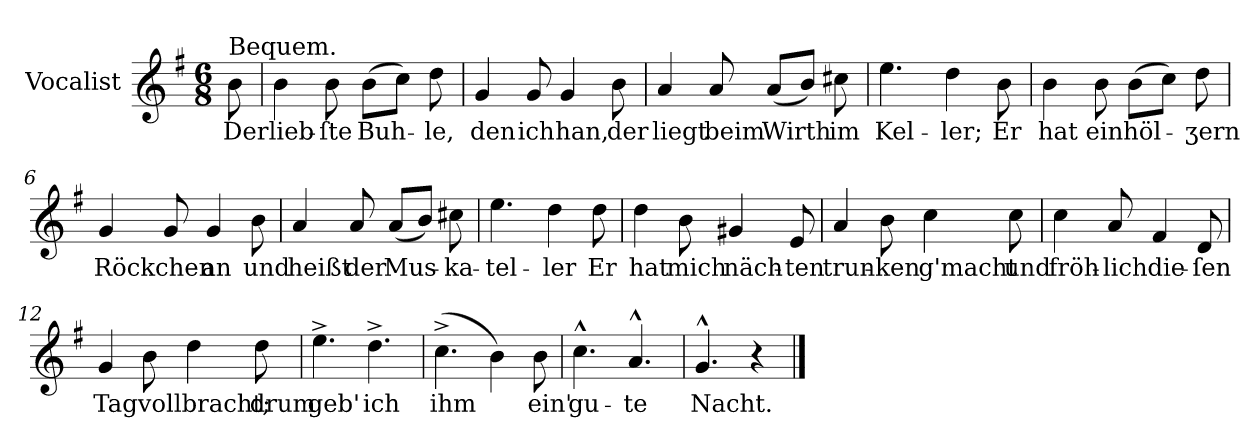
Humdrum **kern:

**kern	**text
*part1	*part1
*staff1	*staff1
*I"Vocalist	*
*k[f#]	*
*G:	*
*M6/8	*
=	=
!LO:TX:a:t=Bequem.	!
8b	Der
=1	=1
4b	lieb-
8b	-ſte
(8bL	Buh-
8ccJ)	.
8dd	-le,
=2	=2
4g	den
8g	ich
4g	han,
8b	der
=3	=3
4a	liegt
8a	beim
(8aL	Wirth
8bJ)	.
8cc#X	im
=4	=4
4.ee	Kel-
4dd	-ler;
8b	Er
=5	=5
4b	hat
8b	ein
(8bL	höl-
8ccJ)	.
8dd	-ʒern
=6	=6
4g	Röckchen
8g	.
4g	an
8b	und
=7	=7
4a	heißt
8a	der
(8aL	Mus-
8bJ)	.
8cc#X	-ka-
=8	=8
4.ee	-tel-
4dd	-ler
8dd	Er
=9	=9
4dd	hat
8b	mich
4g#X	näch-
8e	-ten
=10	=10
4a	trun-
8b	-ken
4cc	g'macht
8cc	und
=11	=11
4cc	fröh-
8a	-lich
4f#	die-
8d	-ſen
=12	=12
4g	Tag
8b	vollbracht;
4dd	.
8dd	drum
=13	=13
4.ee^	geb'
4.dd^	ich
=14	=14
(4.cc^	ihm
4b)	.
8b	ein'
=15	=15
4.cc^^	gu-
4.a^^	-te
=16	=16
4.g^^	Nacht.
4r	.
==	==
*-	*-
